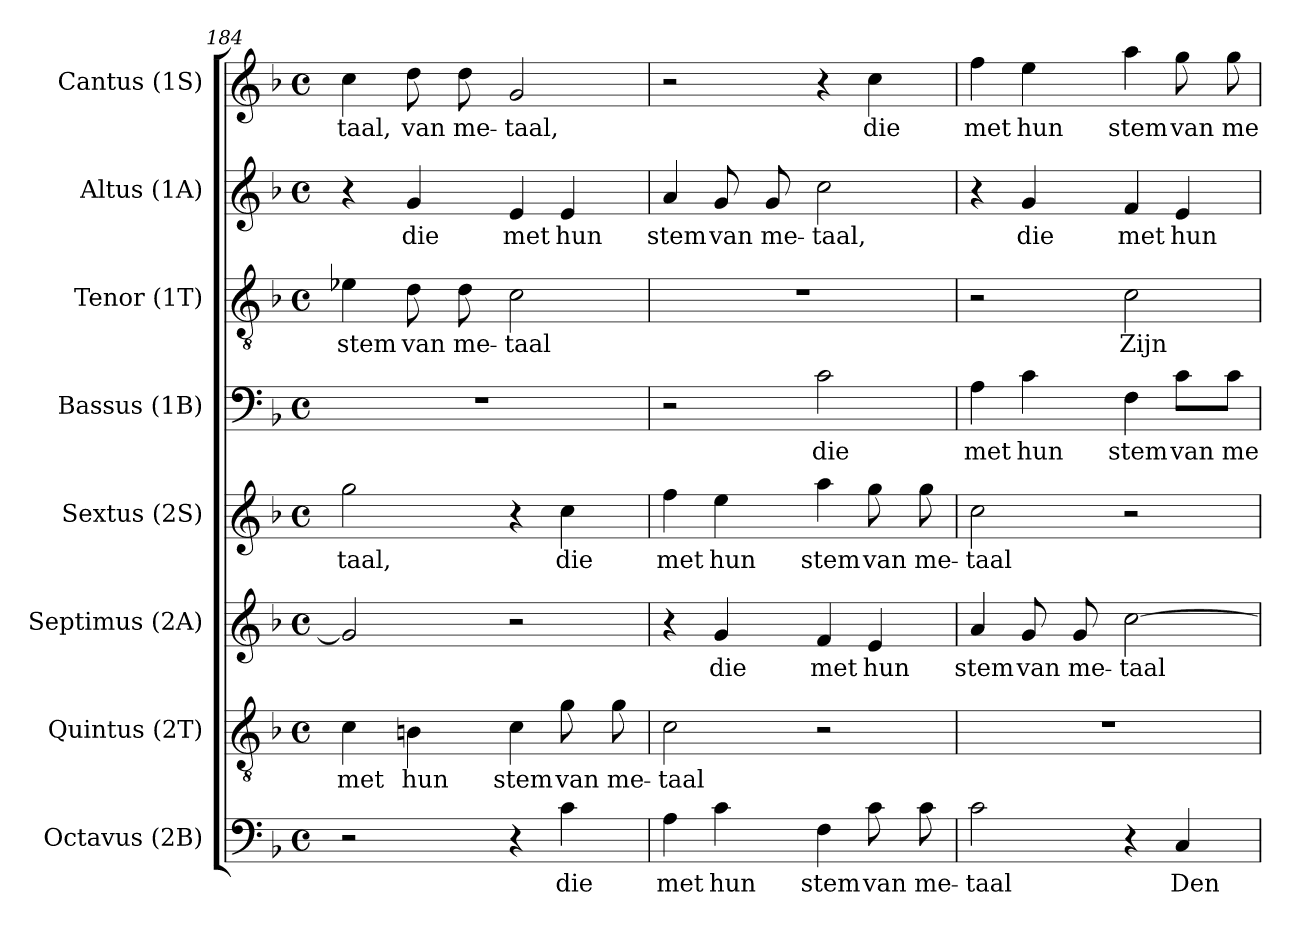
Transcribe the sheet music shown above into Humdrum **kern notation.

**kern	**text	**kern	**text	**kern	**text	**kern	**text	**kern	**text	**kern	**text	**kern	**text	**kern	**text
*part8	*part8	*part7	*part7	*part6	*part6	*part5	*part5	*part4	*part4	*part3	*part3	*part2	*part2	*part1	*part1
*staff8	*staff8	*staff7	*staff7	*staff6	*staff6	*staff5	*staff5	*staff4	*staff4	*staff3	*staff3	*staff2	*staff2	*staff1	*staff1
*I"Octavus (2B)	*	*I"Quintus (2T)	*	*I"Septimus (2A)	*	*I"Sextus (2S)	*	*I"Bassus (1B)	*	*I"Tenor (1T)	*	*I"Altus (1A)	*	*I"Cantus (1S)	*
*I'Octavus	*	*I'Quintus	*	*I'Septimus	*	*I'Sextus	*	*I'Bassus	*	*I'Tenor	*	*I'Altus	*	*I'Cantus	*
!!LO:LB:g=z
*clefF4	*	*clefGv2	*	*clefG2	*	*clefG2	*	*clefF4	*	*clefGv2	*	*clefG2	*	*clefG2	*
*k[b-]	*	*k[b-]	*	*k[b-]	*	*k[b-]	*	*k[b-]	*	*k[b-]	*	*k[b-]	*	*k[b-]	*
*F:	*	*F:	*	*F:	*	*F:	*	*F:	*	*F:	*	*F:	*	*F:	*
*M4/4	*	*M4/4	*	*M4/4	*	*M4/4	*	*M4/4	*	*M4/4	*	*M4/4	*	*M4/4	*
*met(c)	*	*met(c)	*	*met(c)	*	*met(c)	*	*met(c)	*	*met(c)	*	*met(c)	*	*met(c)	*
=184	=184	=184	=184	=184	=184	=184	=184	=184	=184	=184	=184	=184	=184	=184	=184
!	!	!	!LO:LY:b:color=#000000	!	!	!	!	!	!	!	!	!	!	!	!
!	!	!	!	!	!	!	!LO:LY:b:color=#000000	!	!	!	!	!	!	!	!
!	!	!	!	!	!	!	!	!	!	!	!LO:LY:b:color=#000000	!	!	!	!
!	!	!	!	!	!	!	!	!	!	!	!	!	!	!	!LO:LY:b:color=#000000
2r	.	4ci\	met	2gi/]	.	2ggi\	-taal,	1r	.	4e-Xi\	stem	4r	.	4cci\	-taal,
!	!	!	!LO:LY:b:color=#000000	!	!	!	!	!	!	!	!	!	!	!	!
!	!	!	!	!	!	!	!	!	!	!	!LO:LY:b:color=#000000	!	!	!	!
!	!	!	!	!	!	!	!	!	!	!	!	!	!LO:LY:b:color=#000000	!	!
!	!	!	!	!	!	!	!	!	!	!	!	!	!	!	!LO:LY:b:color=#000000
.	.	4Bni\	hun	.	.	.	.	.	.	8di\	van	4gi/	die	8ddi\	van
!	!	!	!	!	!	!	!	!	!	!	!LO:LY:b:color=#000000	!	!	!	!
!	!	!	!	!	!	!	!	!	!	!	!	!	!	!	!LO:LY:b:color=#000000
.	.	.	.	.	.	.	.	.	.	8di\	me-	.	.	8ddi\	me-
!	!	!	!LO:LY:b:color=#000000	!	!	!	!	!	!	!	!	!	!	!	!
!	!	!	!	!	!	!	!	!	!	!	!LO:LY:b:color=#000000	!	!	!	!
!	!	!	!	!	!	!	!	!	!	!	!	!	!LO:LY:b:color=#000000	!	!
!	!	!	!	!	!	!	!	!	!	!	!	!	!	!	!LO:LY:b:color=#000000
4r	.	4ci\	stem	2r	.	4r	.	.	.	2ci\	-taal	4ei/	met	2gi/	-taal,
!	!LO:LY:b:color=#000000	!	!	!	!	!	!	!	!	!	!	!	!	!	!
!	!	!	!LO:LY:b:color=#000000	!	!	!	!	!	!	!	!	!	!	!	!
!	!	!	!	!	!	!	!LO:LY:b:color=#000000	!	!	!	!	!	!	!	!
!	!	!	!	!	!	!	!	!	!	!	!	!	!LO:LY:b:color=#000000	!	!
4ci\	die	8gi\	van	.	.	4cci\	die	.	.	.	.	4ei/	hun	.	.
!	!	!	!LO:LY:b:color=#000000	!	!	!	!	!	!	!	!	!	!	!	!
.	.	8gi\	me-	.	.	.	.	.	.	.	.	.	.	.	.
=185	=185	=185	=185	=185	=185	=185	=185	=185	=185	=185	=185	=185	=185	=185	=185
!	!LO:LY:b:color=#000000	!	!	!	!	!	!	!	!	!	!	!	!	!	!
!	!	!	!LO:LY:b:color=#000000	!	!	!	!	!	!	!	!	!	!	!	!
!	!	!	!	!	!	!	!LO:LY:b:color=#000000	!	!	!	!	!	!	!	!
!	!	!	!	!	!	!	!	!	!	!	!	!	!LO:LY:b:color=#000000	!	!
4Ai\	met	2ci\	-taal	4r	.	4ffi\	met	2r	.	1r	.	4ai/	stem	2r	.
!	!LO:LY:b:color=#000000	!	!	!	!	!	!	!	!	!	!	!	!	!	!
!	!	!	!	!	!LO:LY:b:color=#000000	!	!	!	!	!	!	!	!	!	!
!	!	!	!	!	!	!	!LO:LY:b:color=#000000	!	!	!	!	!	!	!	!
!	!	!	!	!	!	!	!	!	!	!	!	!	!LO:LY:b:color=#000000	!	!
4ci\	hun	.	.	4gi/	die	4eei\	hun	.	.	.	.	8gi/	van	.	.
!	!	!	!	!	!	!	!	!	!	!	!	!	!LO:LY:b:color=#000000	!	!
.	.	.	.	.	.	.	.	.	.	.	.	8gi/	me-	.	.
!	!LO:LY:b:color=#000000	!	!	!	!	!	!	!	!	!	!	!	!	!	!
!	!	!	!	!	!LO:LY:b:color=#000000	!	!	!	!	!	!	!	!	!	!
!	!	!	!	!	!	!	!LO:LY:b:color=#000000	!	!	!	!	!	!	!	!
!	!	!	!	!	!	!	!	!	!LO:LY:b:color=#000000	!	!	!	!	!	!
!	!	!	!	!	!	!	!	!	!	!	!	!	!LO:LY:b:color=#000000	!	!
4Fi\	stem	2r	.	4fi/	met	4aai\	stem	2ci\	die	.	.	2cci\	-taal,	4r	.
!	!LO:LY:b:color=#000000	!	!	!	!	!	!	!	!	!	!	!	!	!	!
!	!	!	!	!	!LO:LY:b:color=#000000	!	!	!	!	!	!	!	!	!	!
!	!	!	!	!	!	!	!LO:LY:b:color=#000000	!	!	!	!	!	!	!	!
!	!	!	!	!	!	!	!	!	!	!	!	!	!	!	!LO:LY:b:color=#000000
8ci\	van	.	.	4ei/	hun	8ggi\	van	.	.	.	.	.	.	4cci\	die
!	!LO:LY:b:color=#000000	!	!	!	!	!	!	!	!	!	!	!	!	!	!
!	!	!	!	!	!	!	!LO:LY:b:color=#000000	!	!	!	!	!	!	!	!
8ci\	me-	.	.	.	.	8ggi\	me-	.	.	.	.	.	.	.	.
=186	=186	=186	=186	=186	=186	=186	=186	=186	=186	=186	=186	=186	=186	=186	=186
!	!LO:LY:b:color=#000000	!	!	!	!	!	!	!	!	!	!	!	!	!	!
!	!	!	!	!	!LO:LY:b:color=#000000	!	!	!	!	!	!	!	!	!	!
!	!	!	!	!	!	!	!LO:LY:b:color=#000000	!	!	!	!	!	!	!	!
!	!	!	!	!	!	!	!	!	!LO:LY:b:color=#000000	!	!	!	!	!	!
!	!	!	!	!	!	!	!	!	!	!	!	!	!	!	!LO:LY:b:color=#000000
2ci\	-taal	1r	.	4ai/	stem	2cci\	-taal	4Ai\	met	2r	.	4r	.	4ffi\	met
!	!	!	!	!	!LO:LY:b:color=#000000	!	!	!	!	!	!	!	!	!	!
!	!	!	!	!	!	!	!	!	!LO:LY:b:color=#000000	!	!	!	!	!	!
!	!	!	!	!	!	!	!	!	!	!	!	!	!LO:LY:b:color=#000000	!	!
!	!	!	!	!	!	!	!	!	!	!	!	!	!	!	!LO:LY:b:color=#000000
.	.	.	.	8gi/	van	.	.	4ci\	hun	.	.	4gi/	die	4eei\	hun
!	!	!	!	!	!LO:LY:b:color=#000000	!	!	!	!	!	!	!	!	!	!
.	.	.	.	8gi/	me-	.	.	.	.	.	.	.	.	.	.
!	!	!	!	!	!LO:LY:b:color=#000000	!	!	!	!	!	!	!	!	!	!
!	!	!	!	!	!	!	!	!	!LO:LY:b:color=#000000	!	!	!	!	!	!
!	!	!	!	!	!	!	!	!	!	!	!LO:LY:b:color=#000000	!	!	!	!
!	!	!	!	!	!	!	!	!	!	!	!	!	!LO:LY:b:color=#000000	!	!
!	!	!	!	!	!	!	!	!	!	!	!	!	!	!	!LO:LY:b:color=#000000
4r	.	.	.	[>2cci\	-taal	2r	.	4Fi\	stem	2ci\	Zijn	4fi/	met	4aai\	stem
!	!LO:LY:b:color=#000000	!	!	!	!	!	!	!	!	!	!	!	!	!	!
!	!	!	!	!	!	!	!	!	!LO:LY:b:color=#000000	!	!	!	!	!	!
!	!	!	!	!	!	!	!	!	!	!	!	!	!LO:LY:b:color=#000000	!	!
!	!	!	!	!	!	!	!	!	!	!	!	!	!	!	!LO:LY:b:color=#000000
4Ci/	Den	.	.	.	.	.	.	8ci\L	van	.	.	4ei/	hun	8ggi\	van
!	!	!	!	!	!	!	!	!	!LO:LY:b:color=#000000	!	!	!	!	!	!
!	!	!	!	!	!	!	!	!	!	!	!	!	!	!	!LO:LY:b:color=#000000
.	.	.	.	.	.	.	.	8ci\J	me-	.	.	.	.	8ggi\	me-
=	=	=	=	=	=	=	=	=	=	=	=	=	=	=	=
*-	*-	*-	*-	*-	*-	*-	*-	*-	*-	*-	*-	*-	*-	*-	*-
